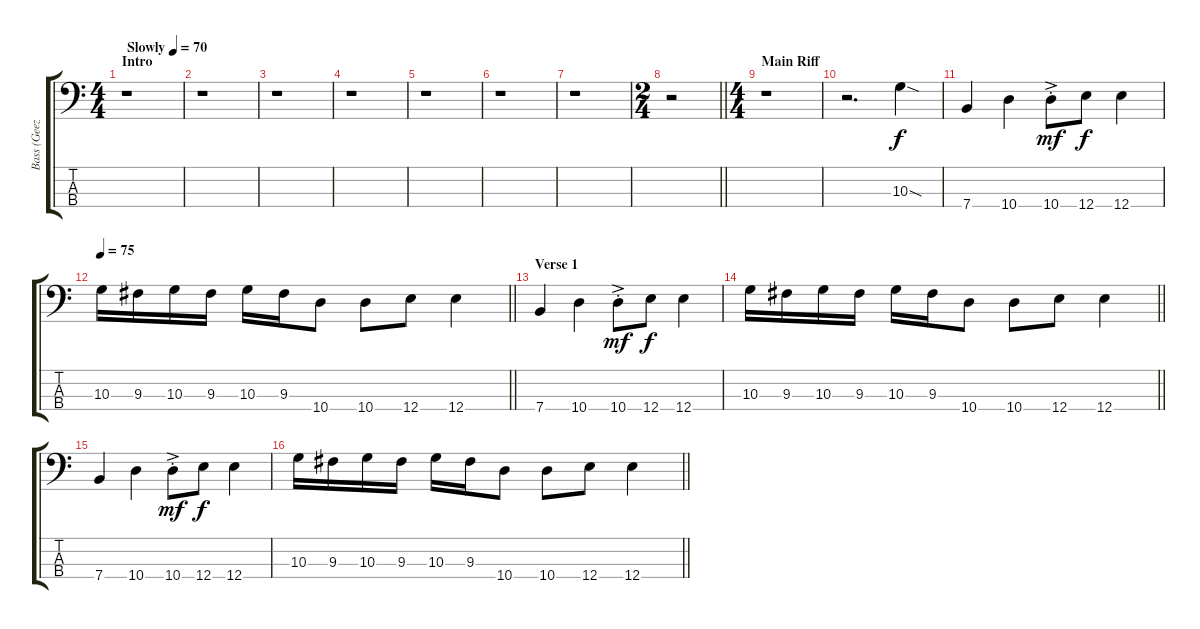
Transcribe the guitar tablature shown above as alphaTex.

\track ("Bass (Geezer Butler)" "Bass (Geez") {instrument electricbasspick}
\staff {score tabs}
\tuning (G2 D2 A1 E1) {hide}
\ts (4 4)
\section ("" "Intro")
\tempo (70 "Slowly")
\clef f4
\ks c
r.1{dy f instrument electricbasspick} |
r.1 |
r.1 |
r.1 |
r.1 |
r.1 |
r.1 |
\ts (2 4)
\barLineRight lightlight
r.2 |
\ts (4 4)
\section ("" "Main Riff")
r.1 |
r.2{d} 10.3{sod}.4 |
7.4.4{balance 1} 10.4.4 10.4{ac st}.8{dy mf} 12.4.8{dy f} 12.4.4 |
\tempo 75
\barLineRight lightlight
10.3.16 9.3.16 10.3.16 9.3.16 10.3.16 9.3.16 10.4.8 10.4.8 12.4.8 12.4.4 |
\section ("" "Verse 1")
7.4.4 10.4.4 10.4{ac st}.8{dy mf} 12.4.8{dy f} 12.4.4 |
\barLineRight lightlight
10.3.16 9.3.16 10.3.16 9.3.16 10.3.16 9.3.16 10.4.8 10.4.8 12.4.8 12.4.4 |
7.4.4 10.4.4 10.4{ac st}.8{dy mf} 12.4.8{dy f} 12.4.4 |
\barLineRight lightlight
10.3.16 9.3.16 10.3.16 9.3.16 10.3.16 9.3.16 10.4.8 10.4.8 12.4.8 12.4.4
